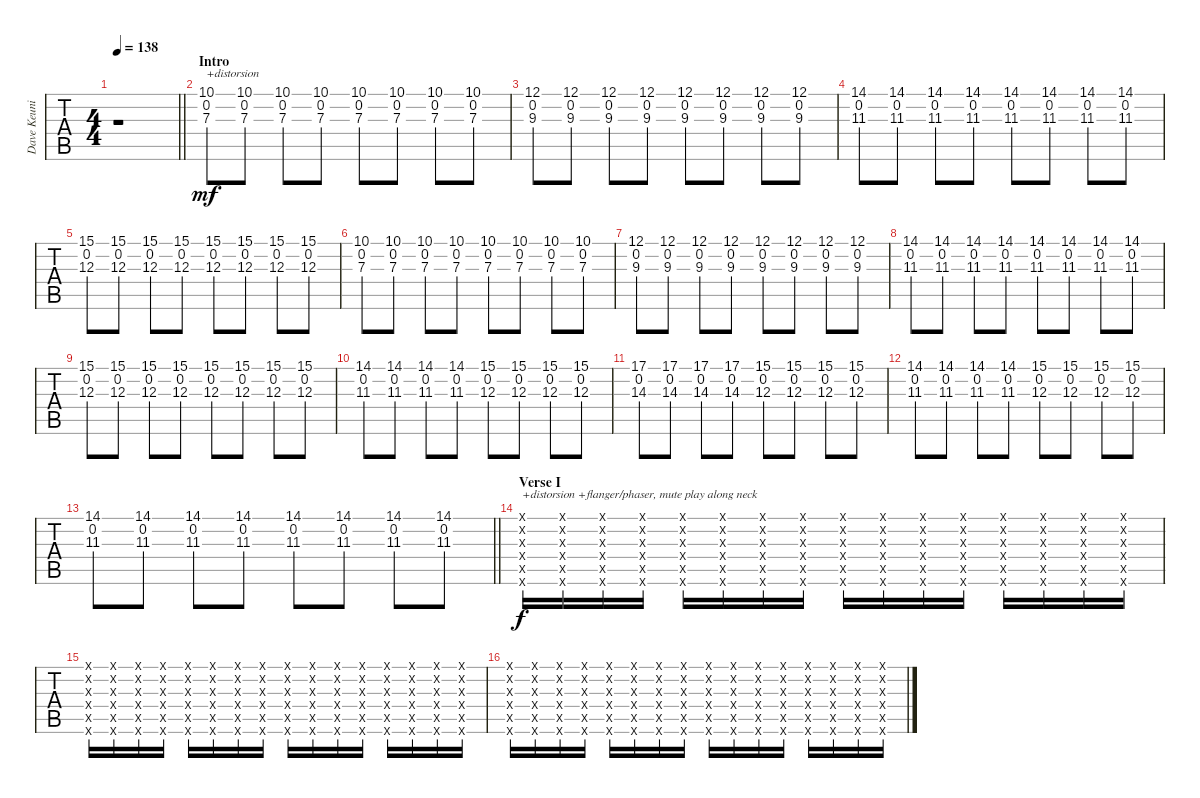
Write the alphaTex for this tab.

\track ("Dave Keuning's lead guitar" "Dave Keuni") {instrument distortionguitar}
\staff {tabs}
\tuning (Eb4 Bb3 Gb3 Db3 Ab2 Eb2) {hide}
\ts (4 4)
\tempo 138
\clef g2
\barLineRight lightlight
\ks c
r.1{dy mf instrument distortionguitar} |
\section ("" "Intro")
(10.1 0.2 7.3).8{txt "+distorsion" instrument distortionguitar} (10.1 0.2 7.3).8 (10.1 0.2 7.3).8 (10.1 0.2 7.3).8 (10.1 0.2 7.3).8 (10.1 0.2 7.3).8 (10.1 0.2 7.3).8 (10.1 0.2 7.3).8 |
(12.1 0.2 9.3).8 (12.1 0.2 9.3).8 (12.1 0.2 9.3).8 (12.1 0.2 9.3).8 (12.1 0.2 9.3).8 (12.1 0.2 9.3).8 (12.1 0.2 9.3).8 (12.1 0.2 9.3).8 |
(14.1 0.2 11.3).8 (14.1 0.2 11.3).8 (14.1 0.2 11.3).8 (14.1 0.2 11.3).8 (14.1 0.2 11.3).8 (14.1 0.2 11.3).8 (14.1 0.2 11.3).8 (14.1 0.2 11.3).8 |
(15.1 0.2 12.3).8 (15.1 0.2 12.3).8 (15.1 0.2 12.3).8 (15.1 0.2 12.3).8 (15.1 0.2 12.3).8 (15.1 0.2 12.3).8 (15.1 0.2 12.3).8 (15.1 0.2 12.3).8 |
(10.1 0.2 7.3).8 (10.1 0.2 7.3).8 (10.1 0.2 7.3).8 (10.1 0.2 7.3).8 (10.1 0.2 7.3).8 (10.1 0.2 7.3).8 (10.1 0.2 7.3).8 (10.1 0.2 7.3).8 |
(12.1 0.2 9.3).8 (12.1 0.2 9.3).8 (12.1 0.2 9.3).8 (12.1 0.2 9.3).8 (12.1 0.2 9.3).8 (12.1 0.2 9.3).8 (12.1 0.2 9.3).8 (12.1 0.2 9.3).8 |
(14.1 0.2 11.3).8 (14.1 0.2 11.3).8 (14.1 0.2 11.3).8 (14.1 0.2 11.3).8 (14.1 0.2 11.3).8 (14.1 0.2 11.3).8 (14.1 0.2 11.3).8 (14.1 0.2 11.3).8 |
(15.1 0.2 12.3).8 (15.1 0.2 12.3).8 (15.1 0.2 12.3).8 (15.1 0.2 12.3).8 (15.1 0.2 12.3).8 (15.1 0.2 12.3).8 (15.1 0.2 12.3).8 (15.1 0.2 12.3).8 |
(14.1 0.2 11.3).8 (14.1 0.2 11.3).8 (14.1 0.2 11.3).8 (14.1 0.2 11.3).8 (15.1 0.2 12.3).8 (15.1 0.2 12.3).8 (15.1 0.2 12.3).8 (15.1 0.2 12.3).8 |
(17.1 0.2 14.3).8 (17.1 0.2 14.3).8 (17.1 0.2 14.3).8 (17.1 0.2 14.3).8 (15.1 0.2 12.3).8 (15.1 0.2 12.3).8 (15.1 0.2 12.3).8 (15.1 0.2 12.3).8 |
(14.1 0.2 11.3).8 (14.1 0.2 11.3).8 (14.1 0.2 11.3).8 (14.1 0.2 11.3).8 (15.1 0.2 12.3).8 (15.1 0.2 12.3).8 (15.1 0.2 12.3).8 (15.1 0.2 12.3).8 |
\barLineRight lightlight
(14.1 0.2 11.3).8 (14.1 0.2 11.3).8 (14.1 0.2 11.3).8 (14.1 0.2 11.3).8 (14.1 0.2 11.3).8 (14.1 0.2 11.3).8 (14.1 0.2 11.3).8 (14.1 0.2 11.3).8 |
\section ("" "Verse I")
(0.1{x} 0.2{x} 0.3{x} 0.4{x} 0.5{x} 0.6{x}).16{txt "+distorsion +flanger/phaser, mute play along neck" dy f} (0.1{x} 0.2{x} 0.3{x} 0.4{x} 0.5{x} 0.6{x}).16 (0.1{x} 0.2{x} 0.3{x} 0.4{x} 0.5{x} 0.6{x}).16 (0.1{x} 0.2{x} 0.3{x} 0.4{x} 0.5{x} 0.6{x}).16 (0.1{x} 0.2{x} 0.3{x} 0.4{x} 0.5{x} 0.6{x}).16 (0.1{x} 0.2{x} 0.3{x} 0.4{x} 0.5{x} 0.6{x}).16 (0.1{x} 0.2{x} 0.3{x} 0.4{x} 0.5{x} 0.6{x}).16 (0.1{x} 0.2{x} 0.3{x} 0.4{x} 0.5{x} 0.6{x}).16 (0.1{x} 0.2{x} 0.3{x} 0.4{x} 0.5{x} 0.6{x}).16 (0.1{x} 0.2{x} 0.3{x} 0.4{x} 0.5{x} 0.6{x}).16 (0.1{x} 0.2{x} 0.3{x} 0.4{x} 0.5{x} 0.6{x}).16 (0.1{x} 0.2{x} 0.3{x} 0.4{x} 0.5{x} 0.6{x}).16 (0.1{x} 0.2{x} 0.3{x} 0.4{x} 0.5{x} 0.6{x}).16 (0.1{x} 0.2{x} 0.3{x} 0.4{x} 0.5{x} 0.6{x}).16 (0.1{x} 0.2{x} 0.3{x} 0.4{x} 0.5{x} 0.6{x}).16 (0.1{x} 0.2{x} 0.3{x} 0.4{x} 0.5{x} 0.6{x}).16 |
(0.1{x} 0.2{x} 0.3{x} 0.4{x} 0.5{x} 0.6{x}).16 (0.1{x} 0.2{x} 0.3{x} 0.4{x} 0.5{x} 0.6{x}).16 (0.1{x} 0.2{x} 0.3{x} 0.4{x} 0.5{x} 0.6{x}).16 (0.1{x} 0.2{x} 0.3{x} 0.4{x} 0.5{x} 0.6{x}).16 (0.1{x} 0.2{x} 0.3{x} 0.4{x} 0.5{x} 0.6{x}).16 (0.1{x} 0.2{x} 0.3{x} 0.4{x} 0.5{x} 0.6{x}).16 (0.1{x} 0.2{x} 0.3{x} 0.4{x} 0.5{x} 0.6{x}).16 (0.1{x} 0.2{x} 0.3{x} 0.4{x} 0.5{x} 0.6{x}).16 (0.1{x} 0.2{x} 0.3{x} 0.4{x} 0.5{x} 0.6{x}).16 (0.1{x} 0.2{x} 0.3{x} 0.4{x} 0.5{x} 0.6{x}).16 (0.1{x} 0.2{x} 0.3{x} 0.4{x} 0.5{x} 0.6{x}).16 (0.1{x} 0.2{x} 0.3{x} 0.4{x} 0.5{x} 0.6{x}).16 (0.1{x} 0.2{x} 0.3{x} 0.4{x} 0.5{x} 0.6{x}).16 (0.1{x} 0.2{x} 0.3{x} 0.4{x} 0.5{x} 0.6{x}).16 (0.1{x} 0.2{x} 0.3{x} 0.4{x} 0.5{x} 0.6{x}).16 (0.1{x} 0.2{x} 0.3{x} 0.4{x} 0.5{x} 0.6{x}).16 |
(0.1{x} 0.2{x} 0.3{x} 0.4{x} 0.5{x} 0.6{x}).16 (0.1{x} 0.2{x} 0.3{x} 0.4{x} 0.5{x} 0.6{x}).16 (0.1{x} 0.2{x} 0.3{x} 0.4{x} 0.5{x} 0.6{x}).16 (0.1{x} 0.2{x} 0.3{x} 0.4{x} 0.5{x} 0.6{x}).16 (0.1{x} 0.2{x} 0.3{x} 0.4{x} 0.5{x} 0.6{x}).16 (0.1{x} 0.2{x} 0.3{x} 0.4{x} 0.5{x} 0.6{x}).16 (0.1{x} 0.2{x} 0.3{x} 0.4{x} 0.5{x} 0.6{x}).16 (0.1{x} 0.2{x} 0.3{x} 0.4{x} 0.5{x} 0.6{x}).16 (0.1{x} 0.2{x} 0.3{x} 0.4{x} 0.5{x} 0.6{x}).16 (0.1{x} 0.2{x} 0.3{x} 0.4{x} 0.5{x} 0.6{x}).16 (0.1{x} 0.2{x} 0.3{x} 0.4{x} 0.5{x} 0.6{x}).16 (0.1{x} 0.2{x} 0.3{x} 0.4{x} 0.5{x} 0.6{x}).16 (0.1{x} 0.2{x} 0.3{x} 0.4{x} 0.5{x} 0.6{x}).16 (0.1{x} 0.2{x} 0.3{x} 0.4{x} 0.5{x} 0.6{x}).16 (0.1{x} 0.2{x} 0.3{x} 0.4{x} 0.5{x} 0.6{x}).16 (0.1{x} 0.2{x} 0.3{x} 0.4{x} 0.5{x} 0.6{x}).16
